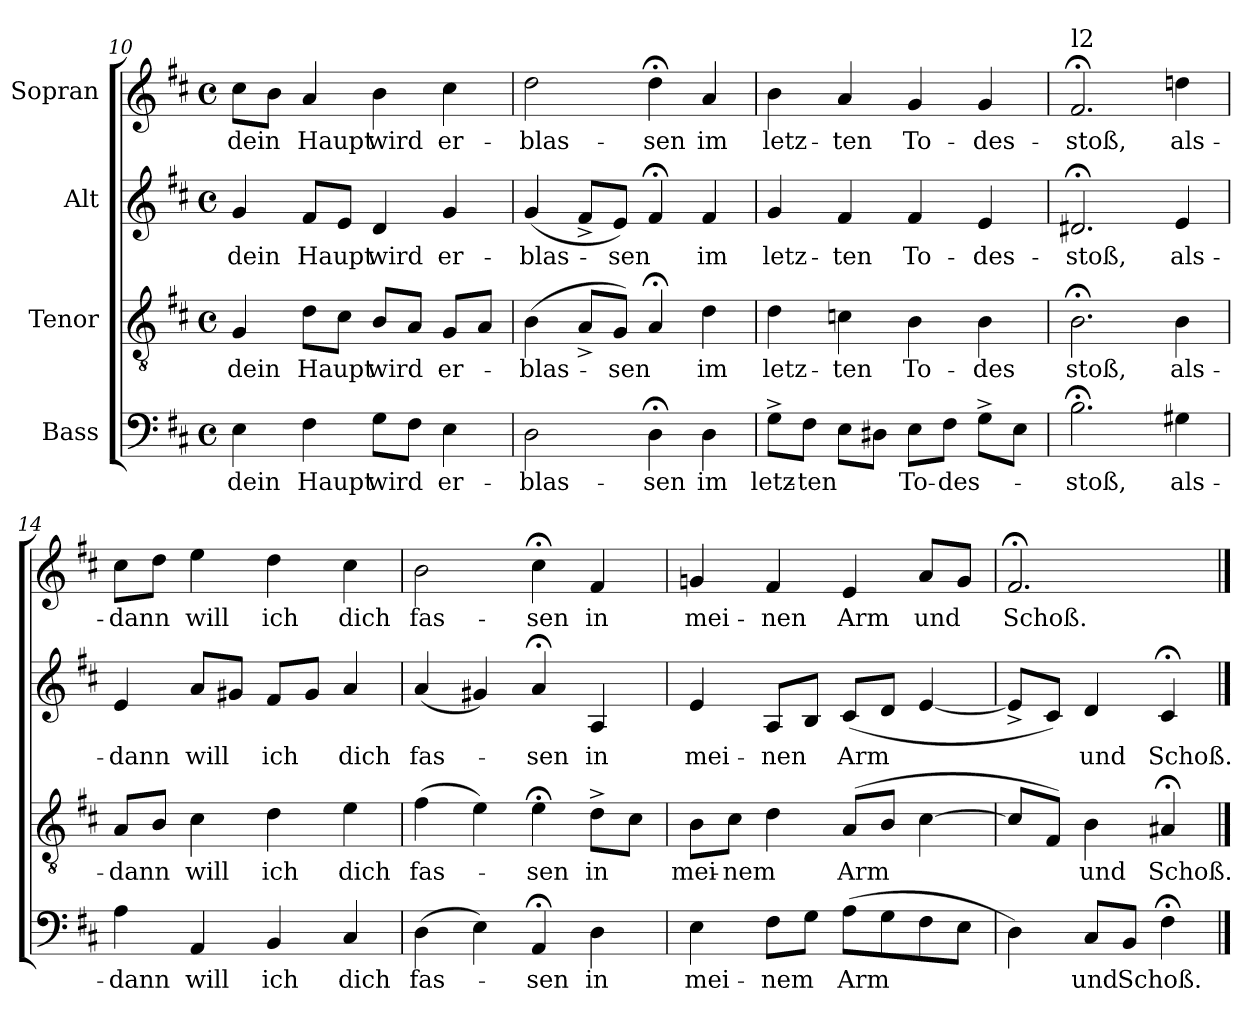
**kern	**text	**kern	**text	**kern	**text	**kern	**text
*part4	*part4	*part3	*part3	*part2	*part2	*part1	*part1
*staff4	*staff4	*staff3	*staff3	*staff2	*staff2	*staff1	*staff1
*I"Bass	*	*I"Tenor	*	*I"Alt	*	*I"Sopran	*
*clefF4	*	*clefGv2	*	*clefG2	*	*clefG2	*
*k[f#c#]	*	*k[f#c#]	*	*k[f#c#]	*	*k[f#c#]	*
*D:	*	*D:	*	*D:	*	*D:	*
*M4/4	*	*M4/4	*	*M4/4	*	*M4/4	*
*met(c)	*	*met(c)	*	*met(c)	*	*met(c)	*
=10	=10	=10	=10	=10	=10	=10	=10
!	!LO:LY:b	!	!LO:LY:b	!	!LO:LY:b	!	!LO:LY:b
4E\	dein	4G/	dein	4g/	dein	8cc#\L	dein
.	.	.	.	.	.	8b\J	.
!	!LO:LY:b	!	!LO:LY:b	!	!LO:LY:b	!	!LO:LY:b
4F#\	Haupt	8d\L	Haupt	8f#/L	Haupt	4a/	Haupt
.	.	8c#\J	.	8e/J	.	.	.
!	!LO:LY:b	!	!LO:LY:b	!	!LO:LY:b	!	!LO:LY:b
8G\L	wird	8B/L	wird	4d/	wird	4b\	wird
8F#\J	.	8A/J	.	.	.	.	.
!	!LO:LY:b	!	!LO:LY:b	!	!LO:LY:b	!	!LO:LY:b
4E\	er-	8G/L	er-	4g/	er-	4cc#\	er-
.	.	8A/J	.	.	.	.	.
=11	=11	=11	=11	=11	=11	=11	=11
!	!LO:LY:b	!	!LO:LY:b	!	!LO:LY:b	!	!LO:LY:b
2D\	-blas-	(<4B\	-blas-	(<4g/	-blas-	2dd\	-blas-
.	.	8A^</L	.	8f#^</L	.	.	.
!	!	!	!LO:LY:b	!	!LO:LY:b	!	!
.	.	8G/J)	-sen	8e/J)	-sen	.	.
!	!LO:LY:b	!	!	!	!	!	!LO:LY:b
4D;<\	-sen	4A;/	.	4f#;/	.	4dd;<\	-sen
!	!LO:LY:b	!	!LO:LY:b	!	!LO:LY:b	!	!LO:LY:b
4D\	im	4d\	im	4f#/	im	4a/	im
=12	=12	=12	=12	=12	=12	=12	=12
!	!LO:LY:b	!	!LO:LY:b	!	!LO:LY:b	!	!LO:LY:b
8G^>\L	letz-	4d\	letz-	4g/	letz-	4b\	letz-
!	!LO:LY:b	!	!	!	!	!	!
8F#\J	-ten	.	.	.	.	.	.
!	!	!	!LO:LY:b	!	!LO:LY:b	!	!LO:LY:b
8E\L	.	4cn\	-ten	4f#/	-ten	4a/	-ten
8D#X\J	.	.	.	.	.	.	.
!	!LO:LY:b	!	!LO:LY:b	!	!LO:LY:b	!	!LO:LY:b
8E\L	To-	4B\	To-	4f#/	To-	4g/	To-
!	!LO:LY:b	!	!	!	!	!	!
8F#\J	-des-	.	.	.	.	.	.
!	!	!	!LO:LY:b	!	!LO:LY:b	!	!LO:LY:b
8G^>\L	.	4B\	-des	4e/	-des-	4g/	-des-
8E\J	.	.	.	.	.	.	.
!!LO:LB:g=z
=13	=13	=13	=13	=13	=13	=13	=13
!	!	!	!	!	!	!LO:TX:a:t=l2	!
!	!LO:LY:b	!	!LO:LY:b	!	!LO:LY:b	!	!LO:LY:b
2.B;<\	-stoß,	2.B;<\	stoß,	2.d#X;/	-stoß,	2.f#;/	-stoß,
!	!LO:LY:b	!	!LO:LY:b	!	!LO:LY:b	!	!LO:LY:b
4G#X\	als-	4B\	als-	4e/	als-	4ddn\	als-
=14	=14	=14	=14	=14	=14	=14	=14
!	!LO:LY:b	!	!LO:LY:b	!	!LO:LY:b	!	!LO:LY:b
4A\	-dann	8A/L	-dann	4e/	-dann	8cc#\L	-dann
.	.	8B/J	.	.	.	8dd\J	.
!	!LO:LY:b	!	!LO:LY:b	!	!LO:LY:b	!	!LO:LY:b
4AA/	will	4c#\	will	8a/L	will	4ee\	will
.	.	.	.	8g#X/J	.	.	.
!	!LO:LY:b	!	!LO:LY:b	!	!LO:LY:b	!	!LO:LY:b
4BB/	ich	4d\	ich	8f#/L	ich	4dd\	ich
.	.	.	.	8g#/J	.	.	.
!	!LO:LY:b	!	!LO:LY:b	!	!LO:LY:b	!	!LO:LY:b
4C#/	dich	4e\	dich	4a/	dich	4cc#\	dich
=15	=15	=15	=15	=15	=15	=15	=15
!	!LO:LY:b	!	!LO:LY:b	!	!LO:LY:b	!	!LO:LY:b
(>4D\	fas-	(>4f#\	fas-	(<4a/	fas-	2b\	fas-
4E\)	.	4e\)	.	4g#X/)	.	.	.
!	!LO:LY:b	!	!LO:LY:b	!	!LO:LY:b	!	!LO:LY:b
4AA;/	-sen	4e;<\	-sen	4a;/	-sen	4cc#;<\	-sen
!	!LO:LY:b	!	!LO:LY:b	!	!LO:LY:b	!	!LO:LY:b
4D\	in	8d^>\L	in	4A/	in	4f#/	in
.	.	8c#\J	.	.	.	.	.
=16	=16	=16	=16	=16	=16	=16	=16
!	!LO:LY:b	!	!LO:LY:b	!	!LO:LY:b	!	!LO:LY:b
4E\	mei-	8B\L	mei-	4e/	mei-	4gn/	mei-
!	!	!	!LO:LY:b	!	!	!	!
.	.	8c#\J	-nem	.	.	.	.
!	!LO:LY:b	!	!	!	!LO:LY:b	!	!LO:LY:b
8F#\L	-nem	4d\	.	8A/L	-nen	4f#/	-nen
8G\J	.	.	.	8B/J	.	.	.
!	!LO:LY:b	!	!LO:LY:b	!	!LO:LY:b	!	!LO:LY:b
(>8A\L	Arm	(<8A/L	Arm	(<8c#/L	Arm	4e/	Arm
8G\	.	8B/J	.	8d/J	.	.	.
!	!	!	!	!	!	!	!LO:LY:b
8F#\	.	[>4c#\	.	[<4e/	.	8a/L	und
8E\J	.	.	.	.	.	8g/J	.
=17	=17	=17	=17	=17	=17	=17	=17
!	!	!	!	!	!	!	!LO:LY:b
4D\)	.	8c#/L]	.	8e^</L]	.	2.f#;/	Schoß.
.	.	8F#/J)	.	8c#/J)	.	.	.
!	!LO:LY:b	!	!LO:LY:b	!	!LO:LY:b	!	!
8C#/L	und	4B\	und	4d/	und	.	.
!	!LO:LY:b	!	!	!	!	!	!
8BB/J	Schoß.	.	.	.	.	.	.
!	!	!	!LO:LY:b	!	!LO:LY:b	!	!
4F#;<\	.	4A#X;/	Schoß.	4c#;/	Schoß.	.	.
==	==	==	==	==	==	==	==
*-	*-	*-	*-	*-	*-	*-	*-
